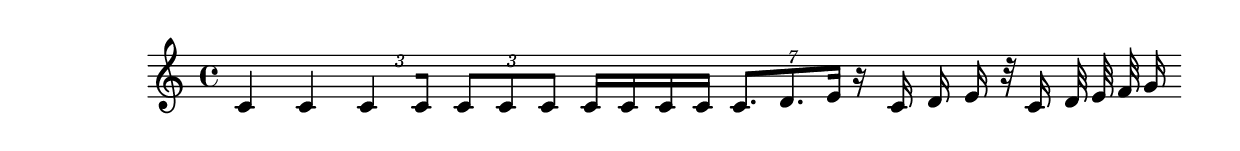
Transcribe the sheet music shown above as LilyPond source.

#(ly:set-option 'midi-extension "mid")
\version "2.12.3"
\include "english.ly"
\header{


}
%{

%}
melody = {
\clef treble
\key c \major
\cadenzaOn


  c'4 c'4 \times 2/3{ c'4[ c'8] }  \times 2/3{ c'8[ c'8 c'8] }  c'16[ c'16 c'16 c'16] \times 4/7{ c'8.[ d'8. e'16] }  r16 c'16 d'16 e'16 r32 c'16 d'32 e'32 f'32 g'16  
 
}


text = \lyricmode {
                      
}

\score{

<<
\new Voice = "one" {
\melody
}
\new Lyrics \lyricsto "one" \text
>>
\layout {
\context {
\Score
}
}
\midi {
\context {
\Score
tempoWholesPerMinute = #(ly:make-moment 200 4)
}
}
}